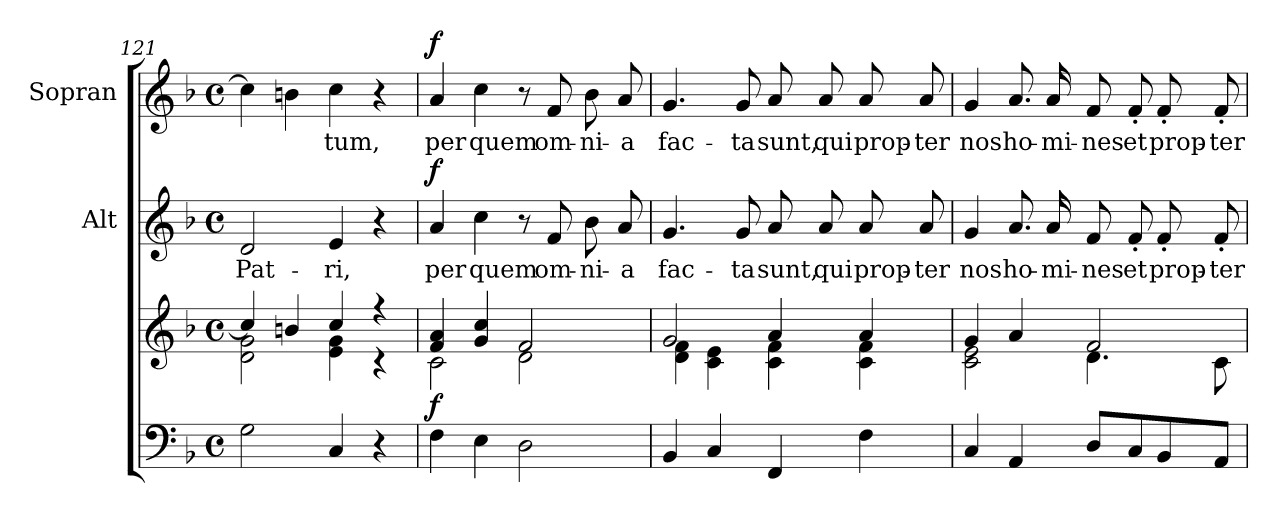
**kern	**kern	**dynam	**kern	**text	**dynam	**kern	**text	**dynam
*part3	*part3	*part3	*part2	*part2	*part2	*part1	*part1	*part1
*staff4	*staff3	*staff3/4	*staff2	*staff2	*staff2	*staff1	*staff1	*staff1
*	*	*	*I"Alt	*	*	*I"Sopran	*	*
!!LO:LB:g=z
*clefF4	*clefG2	*	*clefG2	*	*	*clefG2	*	*
*k[b-]	*k[b-]	*	*k[b-]	*	*	*k[b-]	*	*
*F:	*F:	*	*F:	*	*	*F:	*	*
*M4/4	*M4/4	*	*M4/4	*	*	*M4/4	*	*
*met(c)	*met(c)	*	*met(c)	*	*	*met(c)	*	*
=121	=121	=121	=121	=121	=121	=121	=121	=121
*	*^	*	*	*	*	*	*	*
!	!	!	!	!	!LO:LY:b	!	!	!	!
2G\	4cc/]	2d\ 2g\	.	2d/	Pat-	.	4cc\]	.	.
.	4bn/	.	.	.	.	.	4bn\	.	.
!	!	!	!	!	!LO:LY:b	!	!	!LO:LY:b	!
4C/	4cc/	4e\ 4g\	.	4e/	-ri,	.	4cc\	-tum,	.
4r	4r	4r	.	4r	.	.	4r	.	.
=122	=122	=122	=122	=122	=122	=122	=122	=122	=122
!	!	!	!LO:DY:b	!	!LO:LY:b	!LO:DY:a	!	!LO:LY:b	!LO:DY:a
4F\	4f/ 4a/	2c\	f	4a/	per	f	4a/	per	f
!	!	!	!	!	!LO:LY:b	!	!	!LO:LY:b	!
4E\	4g/ 4cc/	.	.	4cc\	quem	.	4cc\	quem	.
2D\	2f/	2d\	.	8r	.	.	8r	.	.
!	!	!	!	!	!LO:LY:b	!	!	!LO:LY:b	!
.	.	.	.	8f/	om-	.	8f/	om-	.
!	!	!	!	!	!LO:LY:b	!	!	!LO:LY:b	!
.	.	.	.	8b-\	-ni-	.	8b-\	-ni-	.
!	!	!	!	!	!LO:LY:b	!	!	!LO:LY:b	!
.	.	.	.	8a/	-a	.	8a/	-a	.
=123	=123	=123	=123	=123	=123	=123	=123	=123	=123
!	!	!	!	!	!LO:LY:b	!	!	!LO:LY:b	!
4BB-/	2g/	4d\ 4f\	.	4.g/	fac-	.	4.g/	fac-	.
4C/	.	4c\ 4e\	.	.	.	.	.	.	.
!	!	!	!	!	!LO:LY:b	!	!	!LO:LY:b	!
.	.	.	.	8g/	-ta	.	8g/	-ta	.
!	!	!	!	!	!LO:LY:b	!	!	!LO:LY:b	!
4FF/	4a/	4c\ 4f\	.	8a/	sunt,	.	8a/	sunt,	.
!	!	!	!	!	!LO:LY:b	!	!	!LO:LY:b	!
.	.	.	.	8a/	qui	.	8a/	qui	.
!	!	!	!	!	!LO:LY:b	!	!	!LO:LY:b	!
4F\	4a/	4c\ 4f\	.	8a/	prop-	.	8a/	prop-	.
!	!	!	!	!	!LO:LY:b	!	!	!LO:LY:b	!
.	.	.	.	8a/	-ter	.	8a/	-ter	.
=124	=124	=124	=124	=124	=124	=124	=124	=124	=124
!	!	!	!	!	!LO:LY:b	!	!	!LO:LY:b	!
4C/	4g/	2c\ 2e\	.	4g/	nos	.	4g/	nos	.
!	!	!	!	!	!LO:LY:b	!	!	!LO:LY:b	!
4AA/	4a/	.	.	8.a/	ho-	.	8.a/	ho-	.
!	!	!	!	!	!LO:LY:b	!	!	!LO:LY:b	!
.	.	.	.	16a/	-mi-	.	16a/	-mi-	.
!	!	!	!	!	!LO:LY:b	!	!	!LO:LY:b	!
8D/L	2f/	4.d\	.	8f/	-nes	.	8f/	-nes	.
!	!	!	!	!	!LO:LY:b	!	!	!LO:LY:b	!
8C/	.	.	.	8f'</	et	.	8f'</	et	.
!	!	!	!	!	!LO:LY:b	!	!	!LO:LY:b	!
8BB-/	.	.	.	8f'</	prop-	.	8f'</	prop-	.
!	!	!	!	!	!LO:LY:b	!	!	!LO:LY:b	!
8AA/J	.	8c\	.	8f'</	-ter	.	8f'</	-ter	.
*	*v	*v	*	*	*	*	*	*	*
=	=	=	=	=	=	=	=	=
*-	*-	*-	*-	*-	*-	*-	*-	*-
